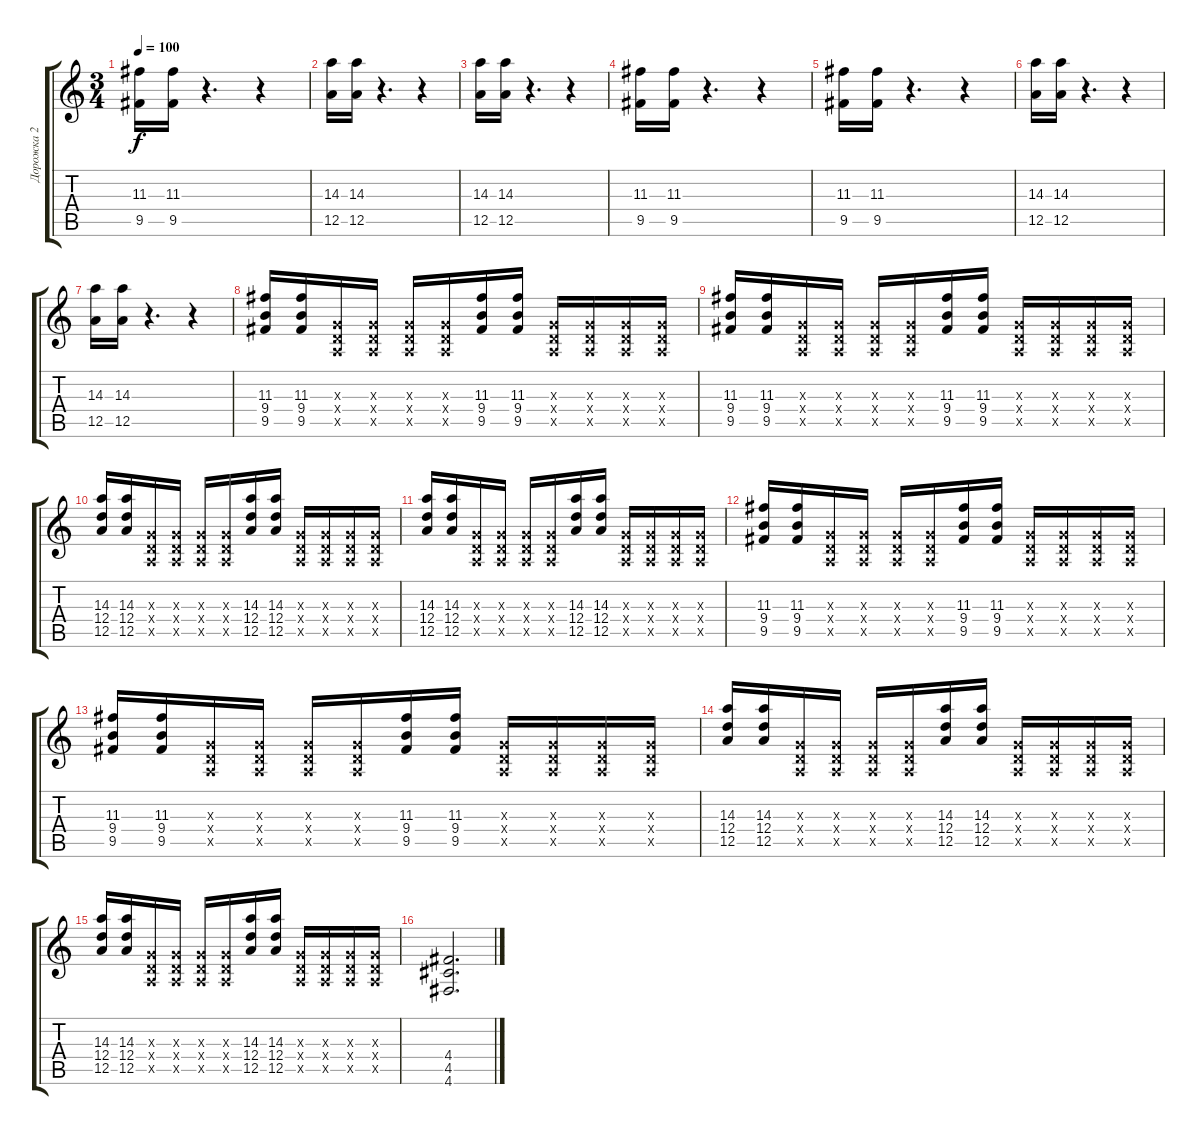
\track ("Дорожка 2" "Дорожка 2") {instrument distortionguitar}
\staff {score tabs}
\tuning (E4 B3 G3 D3 A2 D2) {hide}
\ts (3 4)
\tempo 100
\clef g2
\ks c
(11.3 9.5).16{dy f} (11.3 9.5).16 r.4{d} r.4 |
(14.3 12.5).16 (14.3 12.5).16 r.4{d} r.4 |
(14.3 12.5).16 (14.3 12.5).16 r.4{d} r.4 |
(11.3 9.5).16 (11.3 9.5).16 r.4{d} r.4 |
(11.3 9.5).16 (11.3 9.5).16 r.4{d} r.4 |
(14.3 12.5).16 (14.3 12.5).16 r.4{d} r.4 |
(14.3 12.5).16 (14.3 12.5).16 r.4{d} r.4 |
(11.3 9.4 9.5).16 (11.3 9.4 9.5).16 (0.3{x} 0.4{x} 0.5{x}).16 (0.3{x} 0.4{x} 0.5{x}).16 (0.3{x} 0.4{x} 0.5{x}).16 (0.3{x} 0.4{x} 0.5{x}).16 (11.3 9.4 9.5).16 (11.3 9.4 9.5).16 (0.3{x} 0.4{x} 0.5{x}).16 (0.3{x} 0.4{x} 0.5{x}).16 (0.3{x} 0.4{x} 0.5{x}).16 (0.3{x} 0.4{x} 0.5{x}).16 |
(11.3 9.4 9.5).16 (11.3 9.4 9.5).16 (0.3{x} 0.4{x} 0.5{x}).16 (0.3{x} 0.4{x} 0.5{x}).16 (0.3{x} 0.4{x} 0.5{x}).16 (0.3{x} 0.4{x} 0.5{x}).16 (11.3 9.4 9.5).16 (11.3 9.4 9.5).16 (0.3{x} 0.4{x} 0.5{x}).16 (0.3{x} 0.4{x} 0.5{x}).16 (0.3{x} 0.4{x} 0.5{x}).16 (0.3{x} 0.4{x} 0.5{x}).16 |
(14.3 12.4 12.5).16 (14.3 12.4 12.5).16 (0.3{x} 0.4{x} 0.5{x}).16 (0.3{x} 0.4{x} 0.5{x}).16 (0.3{x} 0.4{x} 0.5{x}).16 (0.3{x} 0.4{x} 0.5{x}).16 (14.3 12.4 12.5).16 (14.3 12.4 12.5).16 (0.3{x} 0.4{x} 0.5{x}).16 (0.3{x} 0.4{x} 0.5{x}).16 (0.3{x} 0.4{x} 0.5{x}).16 (0.3{x} 0.4{x} 0.5{x}).16 |
(14.3 12.4 12.5).16 (14.3 12.4 12.5).16 (0.3{x} 0.4{x} 0.5{x}).16 (0.3{x} 0.4{x} 0.5{x}).16 (0.3{x} 0.4{x} 0.5{x}).16 (0.3{x} 0.4{x} 0.5{x}).16 (14.3 12.4 12.5).16 (14.3 12.4 12.5).16 (0.3{x} 0.4{x} 0.5{x}).16 (0.3{x} 0.4{x} 0.5{x}).16 (0.3{x} 0.4{x} 0.5{x}).16 (0.3{x} 0.4{x} 0.5{x}).16 |
(11.3 9.4 9.5).16 (11.3 9.4 9.5).16 (0.3{x} 0.4{x} 0.5{x}).16 (0.3{x} 0.4{x} 0.5{x}).16 (0.3{x} 0.4{x} 0.5{x}).16 (0.3{x} 0.4{x} 0.5{x}).16 (11.3 9.4 9.5).16 (11.3 9.4 9.5).16 (0.3{x} 0.4{x} 0.5{x}).16 (0.3{x} 0.4{x} 0.5{x}).16 (0.3{x} 0.4{x} 0.5{x}).16 (0.3{x} 0.4{x} 0.5{x}).16 |
(11.3 9.4 9.5).16 (11.3 9.4 9.5).16 (0.3{x} 0.4{x} 0.5{x}).16 (0.3{x} 0.4{x} 0.5{x}).16 (0.3{x} 0.4{x} 0.5{x}).16 (0.3{x} 0.4{x} 0.5{x}).16 (11.3 9.4 9.5).16 (11.3 9.4 9.5).16 (0.3{x} 0.4{x} 0.5{x}).16 (0.3{x} 0.4{x} 0.5{x}).16 (0.3{x} 0.4{x} 0.5{x}).16 (0.3{x} 0.4{x} 0.5{x}).16 |
(14.3 12.4 12.5).16 (14.3 12.4 12.5).16 (0.3{x} 0.4{x} 0.5{x}).16 (0.3{x} 0.4{x} 0.5{x}).16 (0.3{x} 0.4{x} 0.5{x}).16 (0.3{x} 0.4{x} 0.5{x}).16 (14.3 12.4 12.5).16 (14.3 12.4 12.5).16 (0.3{x} 0.4{x} 0.5{x}).16 (0.3{x} 0.4{x} 0.5{x}).16 (0.3{x} 0.4{x} 0.5{x}).16 (0.3{x} 0.4{x} 0.5{x}).16 |
(14.3 12.4 12.5).16 (14.3 12.4 12.5).16 (0.3{x} 0.4{x} 0.5{x}).16 (0.3{x} 0.4{x} 0.5{x}).16 (0.3{x} 0.4{x} 0.5{x}).16 (0.3{x} 0.4{x} 0.5{x}).16 (14.3 12.4 12.5).16 (14.3 12.4 12.5).16 (0.3{x} 0.4{x} 0.5{x}).16 (0.3{x} 0.4{x} 0.5{x}).16 (0.3{x} 0.4{x} 0.5{x}).16 (0.3{x} 0.4{x} 0.5{x}).16 |
(4.4 4.5 4.6).2{d}
